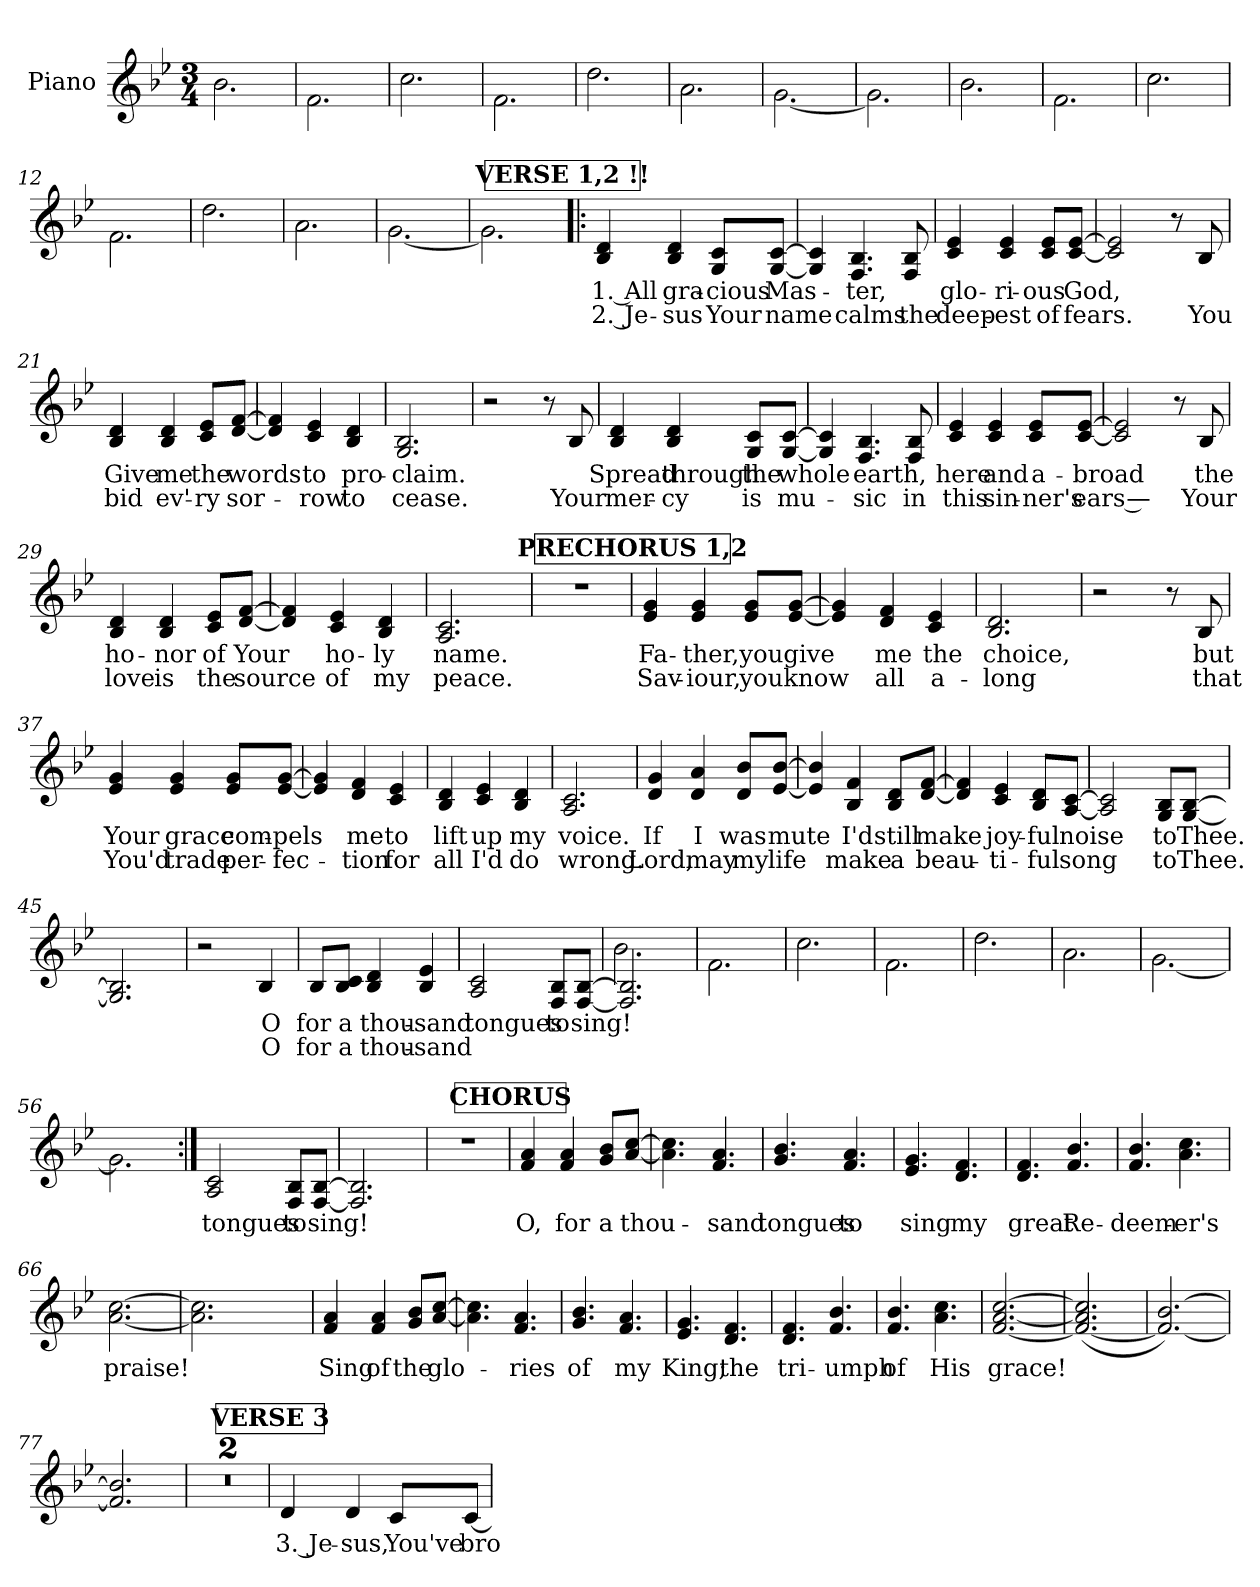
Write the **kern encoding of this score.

**kern	**text	**text
*part1	*part1	*part1
*staff1	*staff1	*staff1
*I"Piano	*	*
*I'Pno.	*	*
*clefG2	*	*
*k[b-e-]	*	*
*M3/4	*	*
*MM144	*	*
=1	=1	=1
*^	*	*
2.ryy	2.b-!\	.	.
=2	=2	=2	=2
2.ryy	2.f!\	.	.
=3	=3	=3	=3
2.ryy	2.cc!\	.	.
=4	=4	=4	=4
2.ryy	2.f!\	.	.
=5	=5	=5	=5
2.ryy	2.dd!\	.	.
=6	=6	=6	=6
2.ryy	2.a!\	.	.
=7	=7	=7	=7
2.ryy	[2.g!\	.	.
=8	=8	=8	=8
2.ryy	2.g!\]	.	.
=9	=9	=9	=9
2.ryy	2.b-!\	.	.
=10	=10	=10	=10
2.ryy	2.f!\	.	.
!!LO:LB:g=z	!!
=11	=11	=11	=11
2.ryy	2.cc!\	.	.
=12	=12	=12	=12
2.ryy	2.f!\	.	.
=13	=13	=13	=13
2.ryy	2.dd!\	.	.
=14	=14	=14	=14
2.ryy	2.a!\	.	.
=15	=15	=15	=15
2.ryy	[2.g!\	.	.
=16	=16	=16	=16
2.ryy	2.g!\]	.	.
!!LO:REH:place=s1:a:B:fs=11:t=VERSE 1,2	!!
=17!|:	=17!|:	=17!|:	=17!|:
!	!	!LO:LY:b	!LO:LY:b
*v	*v	*	*
4B-/ 4d/	1. All	2. Je-
!	!LO:LY:b	!LO:LY:b
4B-/ 4d/	gra-	-sus
!	!LO:LY:b	!LO:LY:b
8G/ 8c/L	-cious	Your
!	!LO:LY:b	!LO:LY:b
[8G/ [8c/J	Mas-	name
=18	=18	=18
4G/] 4c/]	.	.
!	!LO:LY:b	!LO:LY:b
4.F/ 4.B-/	ter,	calms
!	!	!LO:LY:b
8F/ 8B-/	.	the
!!LO:LB:g=z
=19	=19	=19
!	!LO:LY:b	!LO:LY:b
4c/ 4e-/	glo-	deep-
!	!LO:LY:b	!LO:LY:b
4c/ 4e-/	-ri-	-est
!	!LO:LY:b	!LO:LY:b
8c/ 8e-/L	-ous	of
!	!LO:LY:b	!LO:LY:b
[8c/ [8e-/J	God,	fears.
=20	=20	=20
2c/] 2e-/]	.	.
8r	.	.
!	!	!LO:LY:b
8B-/	.	You
=21	=21	=21
!	!LO:LY:b	!LO:LY:b
4B-/ 4d/	Give	bid
!	!LO:LY:b	!LO:LY:b
4B-/ 4d/	me	ev'-
!	!LO:LY:b	!LO:LY:b
8c/ 8e-/L	the	-ry
!	!LO:LY:b	!LO:LY:b
[8d/ [8f/J	words	sor-
=22	=22	=22
4d/] 4f/]	.	.
!	!LO:LY:b	!LO:LY:b
4c/ 4e-/	to	-row
!	!LO:LY:b	!LO:LY:b
4B-/ 4d/	pro-	to
=23	=23	=23
!	!LO:LY:b	!LO:LY:b
2.G/ 2.B-/	-claim.	cease.
=24	=24	=24
2r	.	.
8r	.	.
!	!	!LO:LY:b
8B-/	.	Your
!!LO:LB:g=z
=25	=25	=25
!	!LO:LY:b	!LO:LY:b
4B-/ 4d/	Spread	mer-
!	!LO:LY:b	!LO:LY:b
4B-/ 4d/	through	-cy
!	!LO:LY:b	!LO:LY:b
8G/ 8c/L	the	is
!	!LO:LY:b	!LO:LY:b
[8G/ [8c/J	whole	mu-
=26	=26	=26
4G/] 4c/]	.	.
!	!LO:LY:b	!LO:LY:b
4.F/ 4.B-/	earth,	sic
!	!	!LO:LY:b
8F/ 8B-/	.	in
=27	=27	=27
!	!LO:LY:b	!LO:LY:b
4c/ 4e-/	here	this
!	!LO:LY:b	!LO:LY:b
4c/ 4e-/	and	sin-
!	!LO:LY:b	!LO:LY:b
8c/ 8e-/L	a-	-ner's
!	!LO:LY:b	!LO:LY:b
[8c/ [8e-/J	-broad	ears —
=28	=28	=28
2c/] 2e-/]	.	.
8r	.	.
!	!LO:LY:b	!LO:LY:b
8B-/	the	Your
=29	=29	=29
!	!LO:LY:b	!LO:LY:b
4B-/ 4d/	ho-	love
!	!LO:LY:b	!LO:LY:b
4B-/ 4d/	-nor	is
!	!LO:LY:b	!LO:LY:b
8c/ 8e-/L	of	the
!	!LO:LY:b	!LO:LY:b
[8d/ [8f/J	Your	source
!!LO:LB:g=z
=30	=30	=30
4d/] 4f/]	.	.
!	!LO:LY:b	!LO:LY:b
4c/ 4e-/	ho-	of
!	!LO:LY:b	!LO:LY:b
4B-/ 4d/	-ly	my
=31	=31	=31
!	!LO:LY:b	!LO:LY:b
2.A/ 2.c/	name.	peace.
=32	=32	=32
2.r	.	.
!!LO:REH:place=s1:a:B:fs=11:t=PRECHORUS 1,2
=33	=33	=33
!	!LO:LY:b	!LO:LY:b
4e-/ 4g/	Fa-	Sav-
!	!LO:LY:b	!LO:LY:b
4e-/ 4g/	-ther,	-iour,
!	!LO:LY:b	!LO:LY:b
8e-/ 8g/L	you	you
!	!LO:LY:b	!LO:LY:b
[8e-/ [8g/J	give	know
=34	=34	=34
4e-/] 4g/]	.	.
!	!LO:LY:b	!LO:LY:b
4d/ 4f/	me	all
!	!LO:LY:b	!LO:LY:b
4c/ 4e-/	the	a-
=35	=35	=35
!	!LO:LY:b	!LO:LY:b
2.B-/ 2.d/	choice,	-long
=36	=36	=36
2r	.	.
8r	.	.
!	!LO:LY:b	!LO:LY:b
8B-/	but	that
!!LO:LB:g=z
=37	=37	=37
!	!LO:LY:b	!LO:LY:b
4e-/ 4g/	Your	You'd
!	!LO:LY:b	!LO:LY:b
4e-/ 4g/	grace	trade
!	!LO:LY:b	!LO:LY:b
8e-/ 8g/L	com-	per-
!	!LO:LY:b	!LO:LY:b
[8e-/ [8g/J	-pels	-fec-
=38	=38	=38
4e-/] 4g/]	.	.
!	!LO:LY:b	!LO:LY:b
4d/ 4f/	me	-tion
!	!LO:LY:b	!LO:LY:b
4c/ 4e-/	to	for
=39	=39	=39
!	!LO:LY:b	!LO:LY:b
4B-/ 4d/	lift	all
!	!LO:LY:b	!LO:LY:b
4c/ 4e-/	up	I'd
!	!LO:LY:b	!LO:LY:b
4B-/ 4d/	my	do
=40	=40	=40
!	!LO:LY:b	!LO:LY:b
2.A/ 2.c/	voice.	wrong.
=41	=41	=41
!	!LO:LY:b	!LO:LY:b
4d/ 4g/	If	Lord,
!	!LO:LY:b	!LO:LY:b
4d/ 4a/	I	may
!	!LO:LY:b	!LO:LY:b
8d/ 8b-/L	was	my
!	!LO:LY:b	!LO:LY:b
[8e-/ [8b-/J	mute	life
=42	=42	=42
4e-/] 4b-/]	.	.
!	!LO:LY:b	!LO:LY:b
4B-/ 4f/	I'd	make
!	!LO:LY:b	!LO:LY:b
8B-/ 8d/L	still	a
!	!LO:LY:b	!LO:LY:b
[8d/ [8f/J	make	beau-
!!LO:LB:g=z
=43	=43	=43
4d/] 4f/]	.	.
!	!LO:LY:b	!LO:LY:b
4c/ 4e-/	joy-	-ti-
!	!LO:LY:b	!LO:LY:b
8B-/ 8d/L	-ful	-ful
!	!LO:LY:b	!LO:LY:b
[8A/ [8c/J	noise	song
=44	=44	=44
2A/] 2c/]	.	.
!	!LO:LY:b	!LO:LY:b
8G/ 8B-/L	to	to
!	!LO:LY:b	!LO:LY:b
[8G/ [8B-/J	Thee.	Thee.
=45	=45	=45
2.G/] 2.B-/]	.	.
=46	=46	=46
2r	.	.
!	!LO:LY:b	!LO:LY:b
4B-/	O	O
=47	=47	=47
!	!LO:LY:b	!LO:LY:b
8B-/L	for	for
!	!LO:LY:b	!LO:LY:b
8B-/ 8c/J	a	a
!	!LO:LY:b	!LO:LY:b
4B-/ 4d/	thou-	thou-
!	!LO:LY:b	!LO:LY:b
4B-/ 4e-/	-sand	-sand
=48	=48	=48
!	!LO:LY:b	!
2A/ 2c/	tongues	.
!	!LO:LY:b	!
8F/ 8B-/L	to	.
!	!LO:LY:b	!
[8F/ [8B-/J	sing!	.
=49	=49	=49
!LO:N:n=2:head=open	!	!
*^	*	*
2.F/] 2.B-/]	2.b-!\	.	.
!!LO:LB:g=z	!!
=50	=50	=50	=50
2.ryy	2.f!\	.	.
=51	=51	=51	=51
2.ryy	2.cc!\	.	.
=52	=52	=52	=52
2.ryy	2.f!\	.	.
=53	=53	=53	=53
2.ryy	2.dd!\	.	.
=54	=54	=54	=54
2.ryy	2.a!\	.	.
=55	=55	=55	=55
2.ryy	[2.g!\	.	.
=56	=56	=56	=56
2.ryy	2.g!\]	.	.
=57:|!	=57:|!	=57:|!	=57:|!
!	!	!LO:LY:b	!
*v	*v	*	*
2A/ 2c/	tongues	.
!	!LO:LY:b	!
8F/ 8B-/L	to	.
!	!LO:LY:b	!
[8F/ [8B-/J	sing!	.
=58	=58	=58
2.F/] 2.B-/]	.	.
=59	=59	=59
2.r	.	.
!!LO:LB:g=z
!!LO:REH:place=s1:a:B:fs=11:t=CHORUS
=60	=60	=60
!	!LO:LY:b	!
4f/ 4a/	O,	.
!	!LO:LY:b	!
4f/ 4a/	for	.
!	!LO:LY:b	!
8g/ 8b-/L	a	.
!	!LO:LY:b	!
[8a/ [8cc/J	thou-	.
=61	=61	=61
4.a\] 4.cc\]	.	.
!	!LO:LY:b	!
4.f/ 4.a/	-sand	.
=62	=62	=62
!	!LO:LY:b	!
4.g/ 4.b-/	tongues	.
!	!LO:LY:b	!
4.f/ 4.a/	to	.
=63	=63	=63
!	!LO:LY:b	!
4.e-/ 4.g/	sing	.
!	!LO:LY:b	!
4.d/ 4.f/	my	.
=64	=64	=64
!	!LO:LY:b	!
4.d/ 4.f/	great	.
!	!LO:LY:b	!
4.f/ 4.b-/	Re-	.
=65	=65	=65
!	!LO:LY:b	!
4.f/ 4.b-/	-deem-	.
!	!LO:LY:b	!
4.a\ 4.cc\	-er's	.
=66	=66	=66
!	!LO:LY:b	!
[2.a\ [2.cc\	praise!	.
=67	=67	=67
2.a\] 2.cc\]	.	.
!!LO:LB:g=z
=68	=68	=68
!	!LO:LY:b	!
4f/ 4a/	Sing	.
!	!LO:LY:b	!
4f/ 4a/	of	.
!	!LO:LY:b	!
8g/ 8b-/L	the	.
!	!LO:LY:b	!
[8a/ [8cc/J	glo-	.
=69	=69	=69
4.a\] 4.cc\]	.	.
!	!LO:LY:b	!
4.f/ 4.a/	-ries	.
=70	=70	=70
!	!LO:LY:b	!
4.g/ 4.b-/	of	.
!	!LO:LY:b	!
4.f/ 4.a/	my	.
=71	=71	=71
!	!LO:LY:b	!
4.e-/ 4.g/	King;	.
!	!LO:LY:b	!
4.d/ 4.f/	the	.
=72	=72	=72
!	!LO:LY:b	!
4.d/ 4.f/	tri-	.
!	!LO:LY:b	!
4.f/ 4.b-/	-umph	.
=73	=73	=73
!	!LO:LY:b	!
4.f/ 4.b-/	of	.
!	!LO:LY:b	!
4.a\ 4.cc\	His	.
=74	=74	=74
!	!LO:LY:b	!
[2.f/ [2.a/ [2.cc/	grace!	.
=75	=75	=75
(>2.f/_ 2.a/] 2.cc/]	.	.
=76	=76	=76
2.f/_ [2.b-/)	.	.
!!LO:LB:g=z
=77	=77	=77
2.f/] 2.b-/]	.	.
=78	=78	=78
2.r	.	.
=79	=79	=79
2.r	.	.
!!LO:REH:place=s1:a:B:fs=11:t=VERSE 3
=80	=80	=80
!	!LO:LY:b	!
4d/	3. Je-	.
!	!LO:LY:b	!
4d/	-sus,	.
!	!LO:LY:b	!
8c/L	You've	.
!	!LO:LY:b	!
[8c/J	bro-	.
=	=	=
*-	*-	*-
